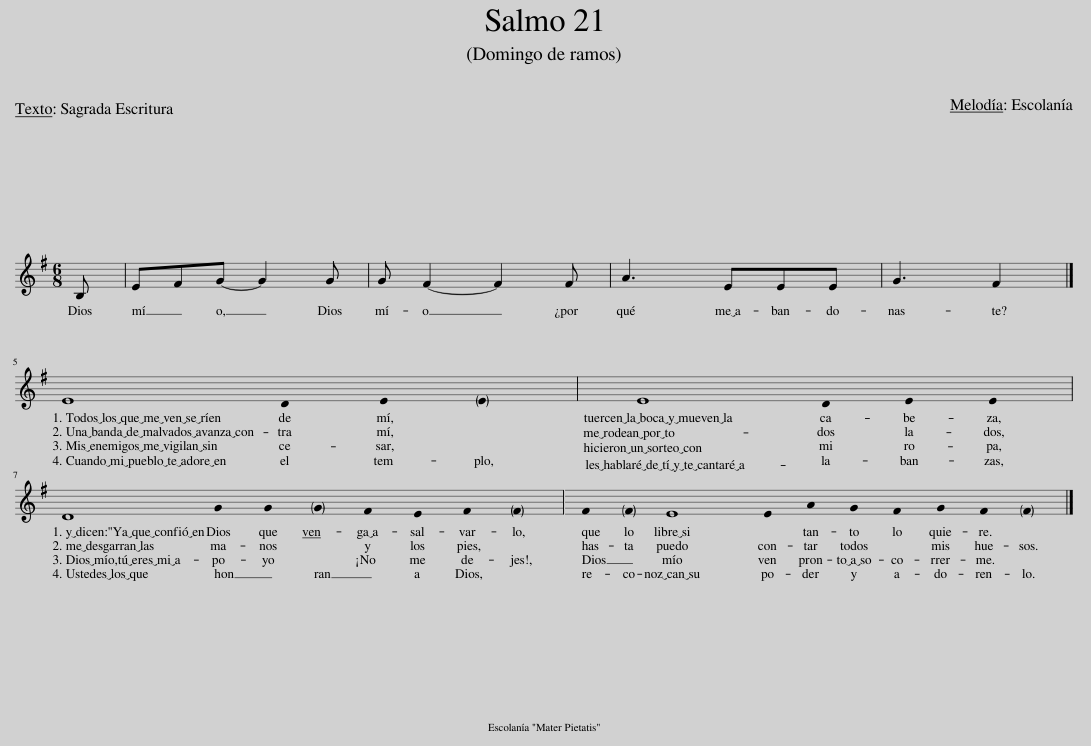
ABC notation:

X:1
L:1/8
M:6/8
I:linebreak $
K:G
U:s=!stemless!
V:1 treble
V:1
 B, | EFG- G2 G | G F2- F2 F | A3 EEE | G3 F2 |]$ %5
 sE8 sD2 sE2 sE2 | sE8 sD2 sE2 sE2 |$ sD8 sG2 sG2 sG2 sF2 sE2 sF2 sF2 |[K:G] sF2 sF2 sE8 sE2 sA2 sG2 sF2 sG2 sF2 sF2 |] %9
